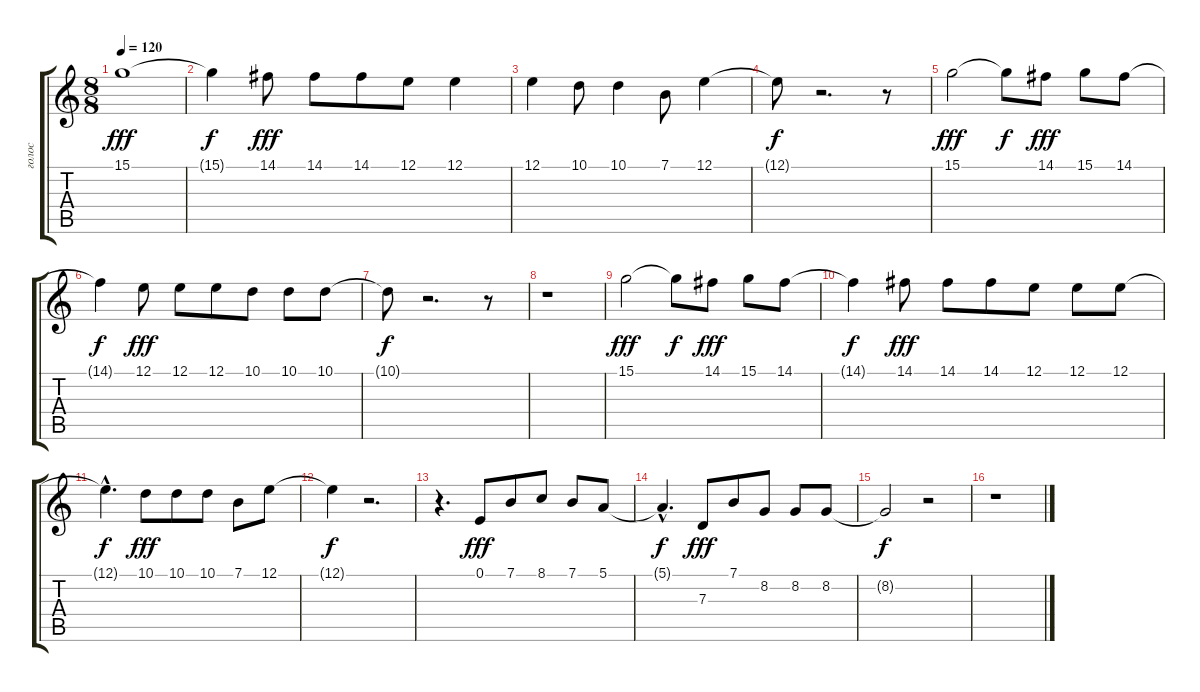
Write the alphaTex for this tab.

\track ("голос" "голос") {instrument flute}
\staff {score tabs}
\tuning (E4 B3 G3 D3 A2 E2) {hide}
\ts (8 8)
\tempo 120
\clef g2
\ks c
15.1.1{dy fff} |
15.1{t}.4{dy f} 14.1.8{dy fff} 14.1.8 14.1.8 12.1.8 12.1.4 |
12.1.4 10.1.8 10.1.4 7.1.8 12.1.4 |
12.1{t}.8{dy f} r.2{d} r.8 |
15.1.2{dy fff} 15.1{t}.8{dy f} 14.1.8{dy fff} 15.1.8 14.1.8 |
14.1{t}.4{dy f} 12.1.8{dy fff} 12.1.8 12.1.8 10.1.8 10.1.8 10.1.8 |
10.1{t}.8{dy f} r.2{d} r.8 |
r.1 |
15.1.2{dy fff} 15.1{t}.8{dy f} 14.1.8{dy fff} 15.1.8 14.1.8 |
14.1{t}.4{dy f} 14.1.8{dy fff} 14.1.8 14.1.8 12.1.8 12.1.8 12.1.8 |
12.1{hac t}.4{d dy f} 10.1.8{dy fff} 10.1.8 10.1.8 7.1.8 12.1.8 |
12.1{t}.4{dy f} r.2{d} |
r.4{d} 0.1.8{dy fff} 7.1.8 8.1.8 7.1.8 5.1.8 |
5.1{hac t}.4{d dy f} 7.3.8{dy fff} 7.1.8 8.2.8 8.2.8 8.2.8 |
8.2{t}.2{dy f} r.2 |
r.1
